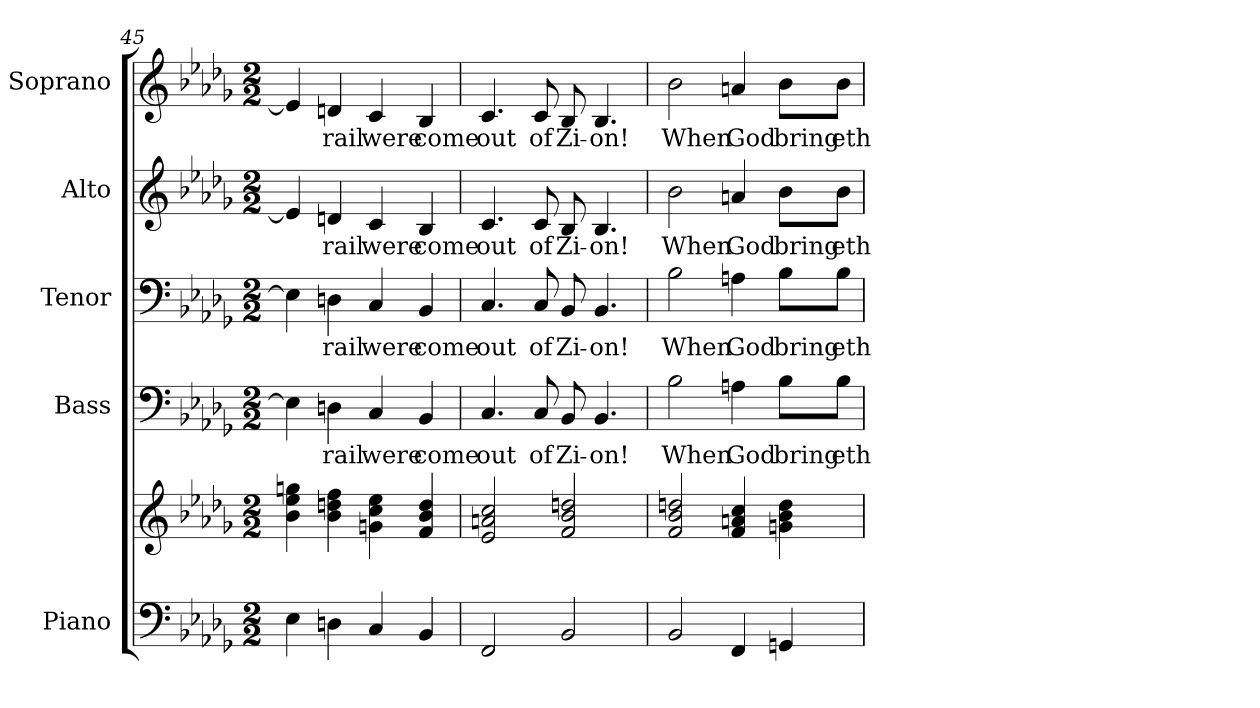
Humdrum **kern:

**kern	**kern	**kern	**text	**kern	**text	**kern	**text	**kern	**text
*part5	*part5	*part4	*part4	*part3	*part3	*part2	*part2	*part1	*part1
*staff6	*staff5	*staff4	*staff4	*staff3	*staff3	*staff2	*staff2	*staff1	*staff1
*I"Piano	*	*I"Bass	*	*I"Tenor	*	*I"Alto	*	*I"Soprano	*
*I'Pno.	*	*I'B.	*	*I'T.	*	*I'A.	*	*I'S.	*
*clefF4	*clefG2	*clefF4	*	*clefF4	*	*clefG2	*	*clefG2	*
*k[b-e-a-d-g-]	*k[b-e-a-d-g-]	*k[b-e-a-d-g-]	*	*k[b-e-a-d-g-]	*	*k[b-e-a-d-g-]	*	*k[b-e-a-d-g-]	*
*D-:	*D-:	*D-:	*	*D-:	*	*D-:	*	*D-:	*
*M2/2	*M2/2	*M2/2	*	*M2/2	*	*M2/2	*	*M2/2	*
=45	=45	=45	=45	=45	=45	=45	=45	=45	=45
4E-i\	4b-i\ 4ee-i 4ggni	4E-i\]	.	4E-i\]	.	4e-i/]	.	4e-i/]	.
!	!	!	!LO:LY:b:color=#000000	!	!	!	!	!	!
!	!	!	!	!	!LO:LY:b:color=#000000	!	!	!	!
!	!	!	!	!	!	!	!LO:LY:b:color=#000000	!	!
!	!	!	!	!	!	!	!	!	!LO:LY:b:color=#000000
4Dni\	4b-i\ 4ddni 4ffi	4Dni\	-rail	4Dni\	-rail	4dni/	-rail	4dni/	-rail
!	!	!	!LO:LY:b:color=#000000	!	!	!	!	!	!
!	!	!	!	!	!LO:LY:b:color=#000000	!	!	!	!
!	!	!	!	!	!	!	!LO:LY:b:color=#000000	!	!
!	!	!	!	!	!	!	!	!	!LO:LY:b:color=#000000
4Ci/	4gni\ 4cci 4ee-i	4Ci/	were	4Ci/	were	4ci/	were	4ci/	were
!	!	!	!LO:LY:b:color=#000000	!	!	!	!	!	!
!	!	!	!	!	!LO:LY:b:color=#000000	!	!	!	!
!	!	!	!	!	!	!	!LO:LY:b:color=#000000	!	!
!	!	!	!	!	!	!	!	!	!LO:LY:b:color=#000000
4BB-i/	4fi/ 4b-i 4ddi	4BB-i/	come	4BB-i/	come	4B-i/	come	4B-i/	come
!!LO:PB:g=z
=46	=46	=46	=46	=46	=46	=46	=46	=46	=46
!	!	!	!LO:LY:b:color=#000000	!	!	!	!	!	!
!	!	!	!	!	!LO:LY:b:color=#000000	!	!	!	!
!	!	!	!	!	!	!	!LO:LY:b:color=#000000	!	!
!	!	!	!	!	!	!	!	!	!LO:LY:b:color=#000000
2FFi/	2e-i/ 2ani 2cci	4.Ci/	out	4.Ci/	out	4.ci/	out	4.ci/	out
!	!	!	!LO:LY:b:color=#000000	!	!	!	!	!	!
!	!	!	!	!	!LO:LY:b:color=#000000	!	!	!	!
!	!	!	!	!	!	!	!LO:LY:b:color=#000000	!	!
!	!	!	!	!	!	!	!	!	!LO:LY:b:color=#000000
.	.	8Ci/	of	8Ci/	of	8ci/	of	8ci/	of
!	!	!	!LO:LY:b:color=#000000	!	!	!	!	!	!
!	!	!	!	!	!LO:LY:b:color=#000000	!	!	!	!
!	!	!	!	!	!	!	!LO:LY:b:color=#000000	!	!
!	!	!	!	!	!	!	!	!	!LO:LY:b:color=#000000
2BB-i/	2fi/ 2b-i 2ddni	8BB-i/	Zi-	8BB-i/	Zi-	8B-i/	Zi-	8B-i/	Zi-
!	!	!	!LO:LY:b:color=#000000	!	!	!	!	!	!
!	!	!	!	!	!LO:LY:b:color=#000000	!	!	!	!
!	!	!	!	!	!	!	!LO:LY:b:color=#000000	!	!
!	!	!	!	!	!	!	!	!	!LO:LY:b:color=#000000
.	.	4.BB-i/	-on!	4.BB-i/	-on!	4.B-i/	-on!	4.B-i/	-on!
=47	=47	=47	=47	=47	=47	=47	=47	=47	=47
!	!	!	!LO:LY:b:color=#000000	!	!	!	!	!	!
!	!	!	!	!	!LO:LY:b:color=#000000	!	!	!	!
!	!	!	!	!	!	!	!LO:LY:b:color=#000000	!	!
!	!	!	!	!	!	!	!	!	!LO:LY:b:color=#000000
2BB-i/	2fi/ 2b-i 2ddni	2B-i\	When	2B-i\	When	2b-i\	When	2b-i\	When
!	!	!	!LO:LY:b:color=#000000	!	!	!	!	!	!
!	!	!	!	!	!LO:LY:b:color=#000000	!	!	!	!
!	!	!	!	!	!	!	!LO:LY:b:color=#000000	!	!
!	!	!	!	!	!	!	!	!	!LO:LY:b:color=#000000
4FFi/	4fi/ 4ani 4cci	4Ani\	God	4Ani\	God	4ani/	God	4ani/	God
!	!	!	!LO:LY:b:color=#000000	!	!	!	!	!	!
!	!	!	!	!	!LO:LY:b:color=#000000	!	!	!	!
!	!	!	!	!	!	!	!LO:LY:b:color=#000000	!	!
!	!	!	!	!	!	!	!	!	!LO:LY:b:color=#000000
4GGni/	4gni\ 4b-i 4ddi	8B-i\L	bring	8B-i\L	bring	8b-i\L	bring	8b-i\L	bring
!	!	!	!LO:LY:b:color=#000000	!	!	!	!	!	!
!	!	!	!	!	!LO:LY:b:color=#000000	!	!	!	!
!	!	!	!	!	!	!	!LO:LY:b:color=#000000	!	!
!	!	!	!	!	!	!	!	!	!LO:LY:b:color=#000000
.	.	8B-i\J	eth	8B-i\J	eth	8b-i\J	eth	8b-i\J	eth
=	=	=	=	=	=	=	=	=	=
*-	*-	*-	*-	*-	*-	*-	*-	*-	*-
